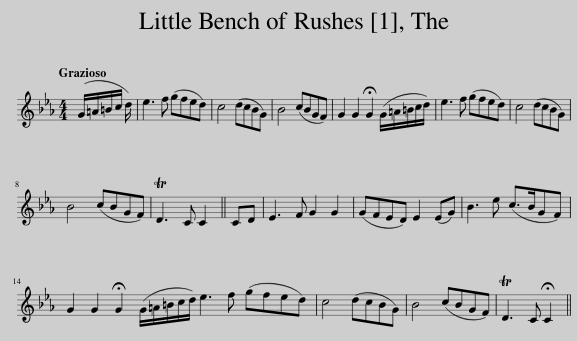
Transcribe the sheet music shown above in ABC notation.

X:1
L:1/8
Q:1/4=120
M:4/4
I:linebreak $
K:Cmin
V:1 treble
V:1
 (G/=A/=B/c/ d/) | e3 f (gfed) | c4 (dcBG) | B4 (cBGF) | G2 G2 !fermata!G2 (G/=A/=B/c/d/) | %5
 e3 f (gfed) | c4 (dcBG) |$ B4 (cBGF) | TD3 C C2 || CD | %10
 E3 F G2 G2 | (GFED) E2 (EG) | B3 e (c>BGF) |$ G2 G2 !fermata!G2 (G/=A/=B/c/d/) e3 f (gfed) | c4 (dcBG) | %15
 B4 (cBGF) | TD3 C !fermata!C2 || %17
